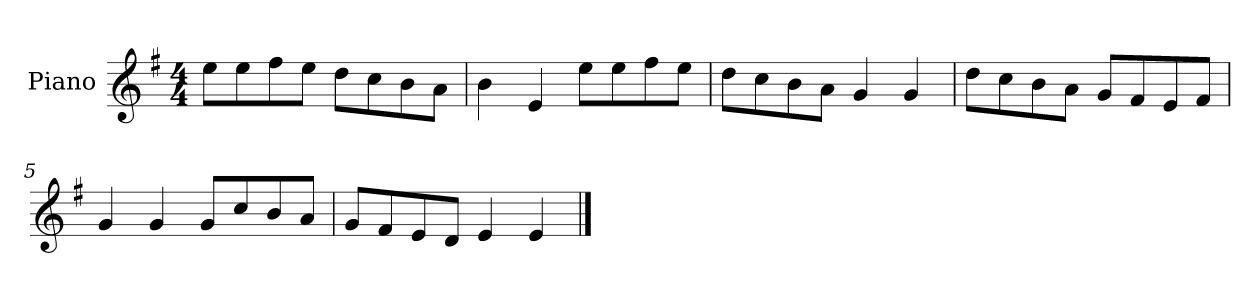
**kern
*part1
*staff1
*I"Piano
*I'P-no
*clefG2
*k[f#]
*M4/4
*MM90
=1
8ee\L
8ee\
8ff#\
8ee\J
8dd\L
8cc\
8b\
8a\J
=2
4b\
4e/
8ee\L
8ee\
8ff#\
8ee\J
=3
8dd\L
8cc\
8b\
8a\J
4g/
4g/
=4
8dd\L
8cc\
8b\
8a\J
8g/L
8f#/
8e/
8f#/J
=5
4g/
4g/
8g/L
8cc/
8b/
8a/J
!!LO:LB:g=z
=6
8g/L
8f#/
8e/
8d/J
4e/
4e/
==
*-
